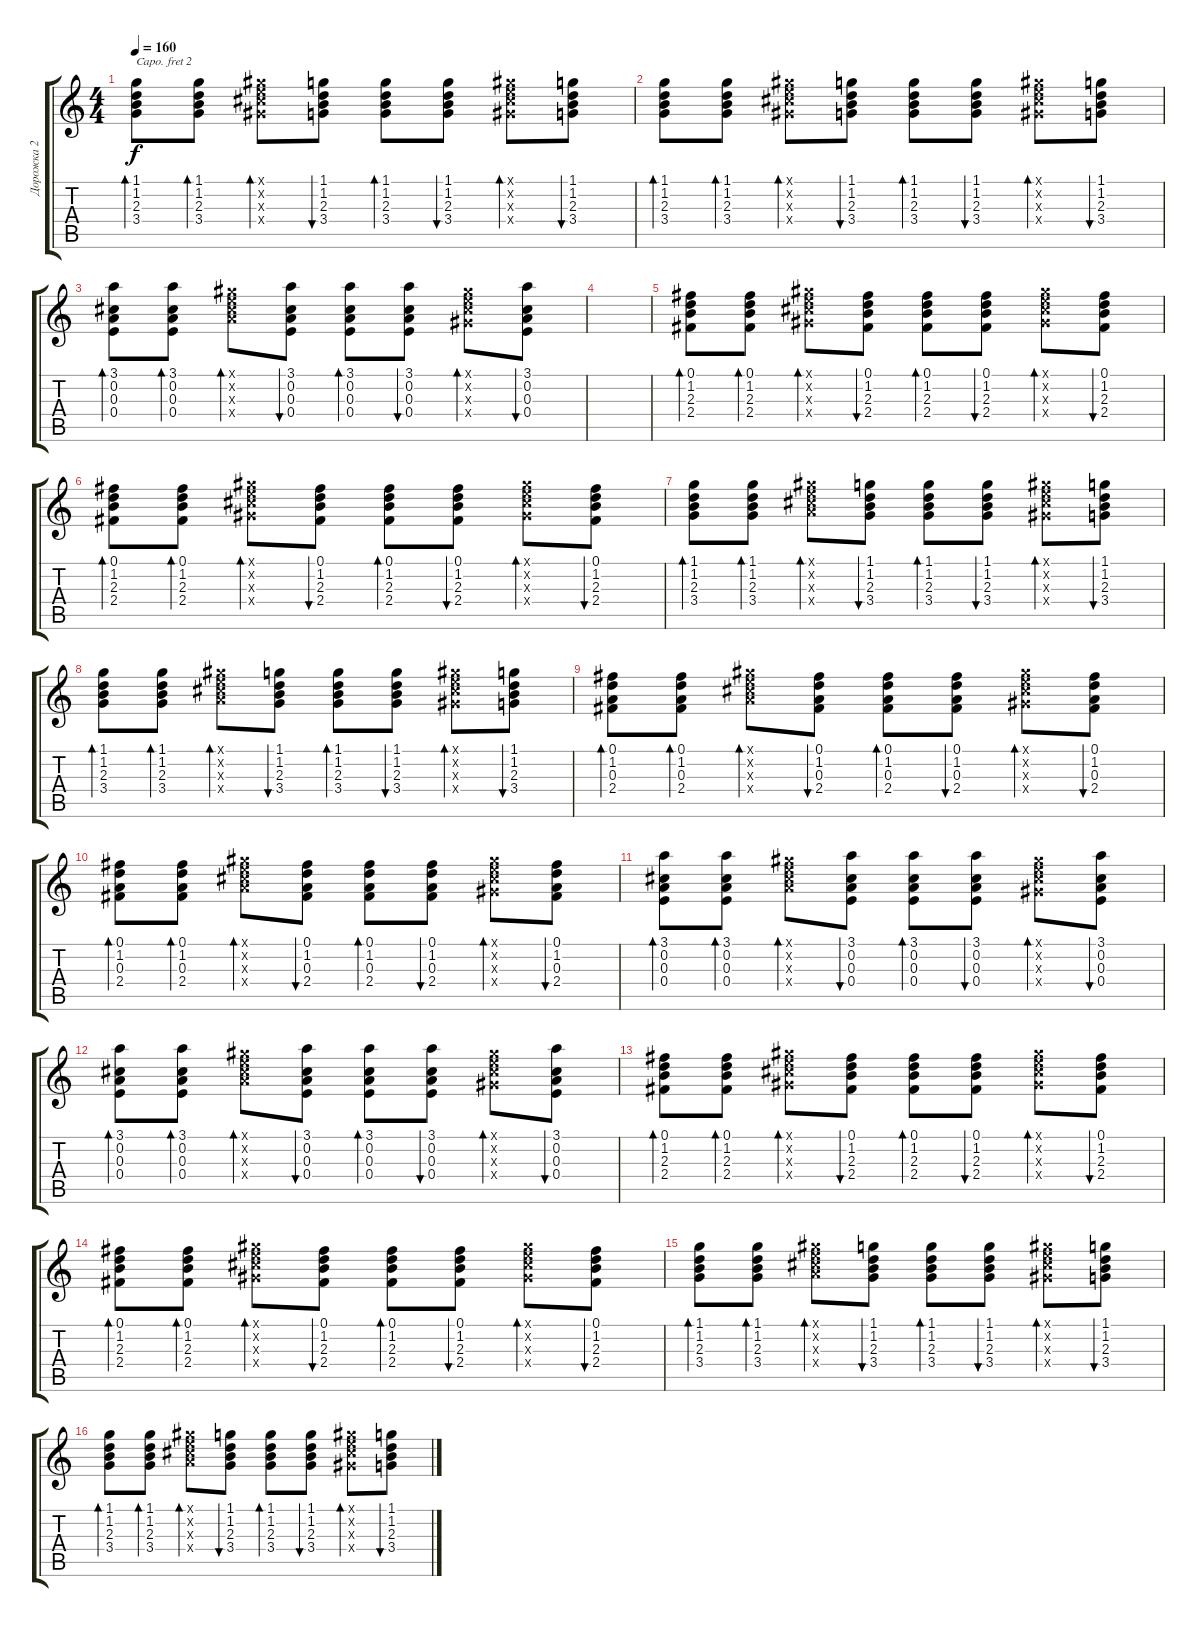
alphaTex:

\track ("Дорожка 2" "Дорожка 2") {instrument acousticguitarnylon}
\staff {score tabs}
\capo 2
\tuning (E4 B3 G3 D3 A2 E2) {hide}
\ts (4 4)
\tempo 160
\clef g2
\ks c
(1.1 1.2 2.3 3.4).8{bd 30 dy f} (1.1 1.2 2.3 3.4).8{bd 30} (2.1{x} 3.2{x} 4.3{x} 4.4{x}).8{bd 30} (1.1 1.2 2.3 3.4).8{bu 30} (1.1 1.2 2.3 3.4).8{bd 30} (1.1 1.2 2.3 3.4).8{bu 30} (2.1{x} 3.2{x} 4.3{x} 4.4{x}).8{bd 30} (1.1 1.2 2.3 3.4).8{bu 30} |
(1.1 1.2 2.3 3.4).8{bd 30} (1.1 1.2 2.3 3.4).8{bd 30} (2.1{x} 3.2{x} 4.3{x} 4.4{x}).8{bd 30} (1.1 1.2 2.3 3.4).8{bu 30} (1.1 1.2 2.3 3.4).8{bd 30} (1.1 1.2 2.3 3.4).8{bu 30} (2.1{x} 3.2{x} 4.3{x} 4.4{x}).8{bd 30} (1.1 1.2 2.3 3.4).8{bu 30} |
(3.1 0.2 0.3 0.4).8{bd 30} (3.1 0.2 0.3 0.4).8{bd 30} (2.1{x} 3.2{x} 4.3{x} 5.4{x}).8{bd 30} (3.1 0.2 0.3 0.4).8{bu 30} (3.1 0.2 0.3 0.4).8{bd 30} (3.1 0.2 0.3 0.4).8{bu 30} (2.1{x} 3.2{x} 4.3{x} 4.4{x}).8{bd 30} (3.1 0.2 0.3 0.4).8{bu 30} |
|
(0.1 1.2 2.3 2.4).8{bd 30} (0.1 1.2 2.3 2.4).8{bd 30} (2.1{x} 3.2{x} 4.3{x} 4.4{x}).8{bd 30} (0.1 1.2 2.3 2.4).8{bu 30} (0.1 1.2 2.3 2.4).8{bd 30} (0.1 1.2 2.3 2.4).8{bu 30} (2.1{x} 3.2{x} 4.3{x} 4.4{x}).8{bd 30} (0.1 1.2 2.3 2.4).8{bu 30} |
(0.1 1.2 2.3 2.4).8{bd 30} (0.1 1.2 2.3 2.4).8{bd 30} (2.1{x} 3.2{x} 4.3{x} 4.4{x}).8{bd 30} (0.1 1.2 2.3 2.4).8{bu 30} (0.1 1.2 2.3 2.4).8{bd 30} (0.1 1.2 2.3 2.4).8{bu 30} (2.1{x} 3.2{x} 4.3{x} 4.4{x}).8{bd 30} (0.1 1.2 2.3 2.4).8{bu 30} |
(1.1 1.2 2.3 3.4).8{bd 30} (1.1 1.2 2.3 3.4).8{bd 30} (2.1{x} 3.2{x} 4.3{x} 5.4{x}).8{bd 30} (1.1 1.2 2.3 3.4).8{bu 30} (1.1 1.2 2.3 3.4).8{bd 30} (1.1 1.2 2.3 3.4).8{bu 30} (2.1{x} 3.2{x} 4.3{x} 4.4{x}).8{bd 30} (1.1 1.2 2.3 3.4).8{bu 30} |
(1.1 1.2 2.3 3.4).8{bd 30} (1.1 1.2 2.3 3.4).8{bd 30} (2.1{x} 3.2{x} 4.3{x} 5.4{x}).8{bd 30} (1.1 1.2 2.3 3.4).8{bu 30} (1.1 1.2 2.3 3.4).8{bd 30} (1.1 1.2 2.3 3.4).8{bu 30} (2.1{x} 3.2{x} 4.3{x} 4.4{x}).8{bd 30} (1.1 1.2 2.3 3.4).8{bu 30} |
(0.1 1.2 0.3 2.4).8{bd 30} (0.1 1.2 0.3 2.4).8{bd 30} (2.1{x} 3.2{x} 4.3{x} 5.4{x}).8{bd 30} (0.1 1.2 0.3 2.4).8{bu 30} (0.1 1.2 0.3 2.4).8{bd 30} (0.1 1.2 0.3 2.4).8{bu 30} (2.1{x} 3.2{x} 4.3{x} 4.4{x}).8{bd 30} (0.1 1.2 0.3 2.4).8{bu 30} |
(0.1 1.2 0.3 2.4).8{bd 30} (0.1 1.2 0.3 2.4).8{bd 30} (2.1{x} 3.2{x} 4.3{x} 5.4{x}).8{bd 30} (0.1 1.2 0.3 2.4).8{bu 30} (0.1 1.2 0.3 2.4).8{bd 30} (0.1 1.2 0.3 2.4).8{bu 30} (2.1{x} 3.2{x} 4.3{x} 4.4{x}).8{bd 30} (0.1 1.2 0.3 2.4).8{bu 30} |
(3.1 0.2 0.3 0.4).8{bd 30} (3.1 0.2 0.3 0.4).8{bd 30} (2.1{x} 3.2{x} 4.3{x} 5.4{x}).8{bd 30} (3.1 0.2 0.3 0.4).8{bu 30} (3.1 0.2 0.3 0.4).8{bd 30} (3.1 0.2 0.3 0.4).8{bu 30} (2.1{x} 3.2{x} 4.3{x} 4.4{x}).8{bd 30} (3.1 0.2 0.3 0.4).8{bu 30} |
(3.1 0.2 0.3 0.4).8{bd 30} (3.1 0.2 0.3 0.4).8{bd 30} (2.1{x} 3.2{x} 4.3{x} 5.4{x}).8{bd 30} (3.1 0.2 0.3 0.4).8{bu 30} (3.1 0.2 0.3 0.4).8{bd 30} (3.1 0.2 0.3 0.4).8{bu 30} (2.1{x} 3.2{x} 4.3{x} 4.4{x}).8{bd 30} (3.1 0.2 0.3 0.4).8{bu 30} |
(0.1 1.2 2.3 2.4).8{bd 30} (0.1 1.2 2.3 2.4).8{bd 30} (2.1{x} 3.2{x} 4.3{x} 4.4{x}).8{bd 30} (0.1 1.2 2.3 2.4).8{bu 30} (0.1 1.2 2.3 2.4).8{bd 30} (0.1 1.2 2.3 2.4).8{bu 30} (2.1{x} 3.2{x} 4.3{x} 4.4{x}).8{bd 30} (0.1 1.2 2.3 2.4).8{bu 30} |
(0.1 1.2 2.3 2.4).8{bd 30} (0.1 1.2 2.3 2.4).8{bd 30} (2.1{x} 3.2{x} 4.3{x} 4.4{x}).8{bd 30} (0.1 1.2 2.3 2.4).8{bu 30} (0.1 1.2 2.3 2.4).8{bd 30} (0.1 1.2 2.3 2.4).8{bu 30} (2.1{x} 3.2{x} 4.3{x} 4.4{x}).8{bd 30} (0.1 1.2 2.3 2.4).8{bu 30} |
(1.1 1.2 2.3 3.4).8{bd 30} (1.1 1.2 2.3 3.4).8{bd 30} (2.1{x} 3.2{x} 4.3{x} 5.4{x}).8{bd 30} (1.1 1.2 2.3 3.4).8{bu 30} (1.1 1.2 2.3 3.4).8{bd 30} (1.1 1.2 2.3 3.4).8{bu 30} (2.1{x} 3.2{x} 4.3{x} 4.4{x}).8{bd 30} (1.1 1.2 2.3 3.4).8{bu 30} |
(1.1 1.2 2.3 3.4).8{bd 30} (1.1 1.2 2.3 3.4).8{bd 30} (2.1{x} 3.2{x} 4.3{x} 5.4{x}).8{bd 30} (1.1 1.2 2.3 3.4).8{bu 30} (1.1 1.2 2.3 3.4).8{bd 30} (1.1 1.2 2.3 3.4).8{bu 30} (2.1{x} 3.2{x} 4.3{x} 4.4{x}).8{bd 30} (1.1 1.2 2.3 3.4).8{bu 30}
